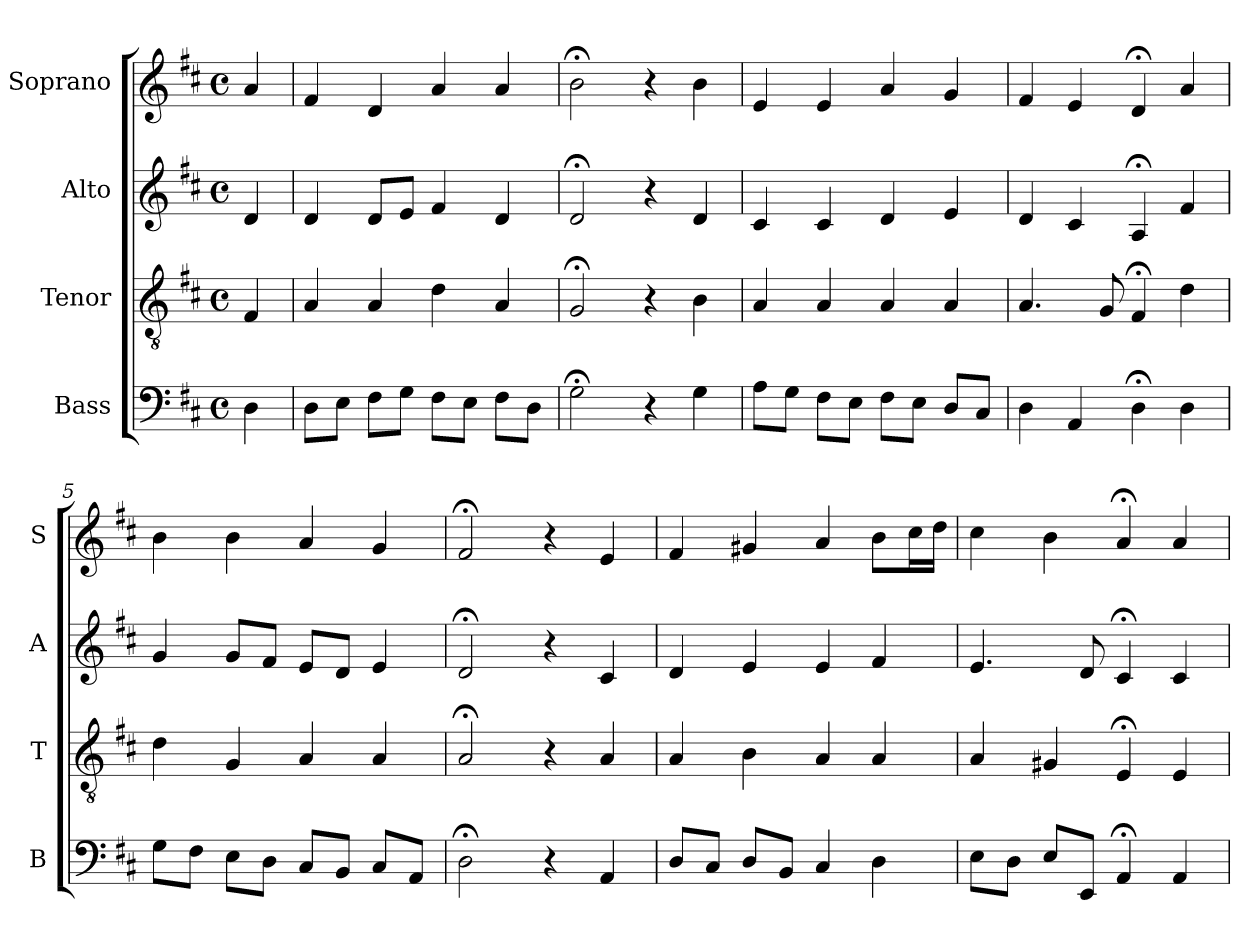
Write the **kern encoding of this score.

**kern	**kern	**kern	**kern
*part4	*part3	*part2	*part1
*staff4	*staff3	*staff2	*staff1
*I"Bass	*I"Tenor	*I"Alto	*I"Soprano
*I'B	*I'T	*I'A	*I'S
*clefF4	*clefGv2	*clefG2	*clefG2
*k[f#c#]	*k[f#c#]	*k[f#c#]	*k[f#c#]
*D:	*D:	*D:	*D:
*M4/4	*M4/4	*M4/4	*M4/4
*met(c)	*met(c)	*met(c)	*met(c)
*MM100	*MM100	*MM100	*MM100
=	=	=	=
4D	4F#	4d	4a
=1	=1	=1	=1
8DL	4A	4d	4f#
8EJ	.	.	.
8F#L	4A	8dL	4d
8GJ	.	8eJ	.
8F#L	4d	4f#	4a
8EJ	.	.	.
8F#L	4A	4d	4a
8DJ	.	.	.
=2	=2	=2	=2
2G;<	2G;<	2d;<	2b;<
4r	4r	4r	4r
4G	4B	4d	4b
=3	=3	=3	=3
8AL	4A	4c#	4e
8GJ	.	.	.
8F#L	4A	4c#	4e
8EJ	.	.	.
8F#L	4A	4d	4a
8EJ	.	.	.
8DL	4A	4e	4g
8C#J	.	.	.
=4	=4	=4	=4
4D	4.A	4d	4f#
4AA	.	4c#	4e
.	8G	.	.
4D;<	4F#;<	4A;<	4d;<
4D	4d	4f#	4a
=5	=5	=5	=5
8GL	4d	4g	4b
8F#J	.	.	.
8EL	4G	8gL	4b
8DJ	.	8f#J	.
8C#L	4A	8eL	4a
8BBJ	.	8dJ	.
8C#iL	4Ai	4ei	4gi
8AAJ	.	.	.
=6	=6	=6	=6
2D;<	2A;<	2d;<	2f#;<
4r	4r	4r	4r
4AA	4A	4c#	4e
=7	=7	=7	=7
8DL	4A	4d	4f#
8C#J	.	.	.
8DL	4B	4e	4g#X
8BBJ	.	.	.
4C#	4A	4e	4a
4D	4A	4f#	8bL
.	.	.	16cc#L
.	.	.	16ddJJ
=8	=8	=8	=8
8EL	4A	4.e	4cc#
8DJ	.	.	.
8EL	4G#X	.	4b
8EEJ	.	8d	.
4AA;<	4E;<	4c#;<	4a;<
4AA	4E	4c#	4a
=	=	=	=
*-	*-	*-	*-
